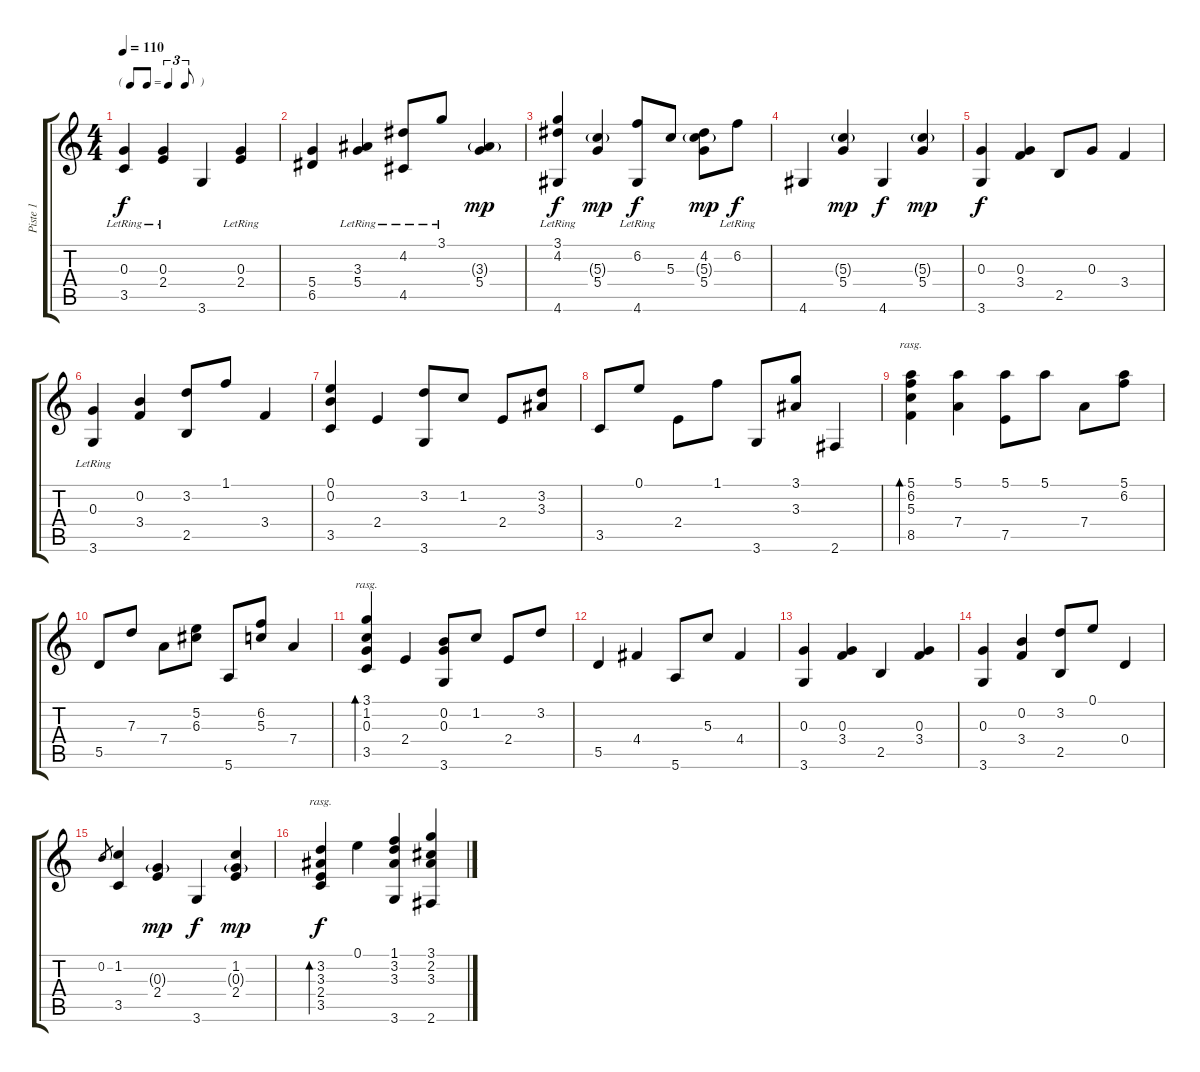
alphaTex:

\track ("Piste 1" "Piste 1") {instrument electricbasspick}
\staff {score tabs}
\tuning (E4 B3 G3 D3 A2 E2) {hide}
\ts (4 4)
\tf triplet8th
\tempo 110
\clef g2
\ks c
(0.3{lr} 3.5).4{dy f} (0.3{lr} 2.4).4 3.6.4 (0.3{lr} 2.4).4 |
(5.4 6.5).4 (3.3{lr} 5.4).4 (4.2{lr} 4.5).8 3.1{lr}.8 (3.3{g} 5.4).4{dy mp} |
(3.1{lr} 4.2{lr} 4.6).4{dy f} (5.3{g} 5.4).4{dy mp} (6.2{lr} 4.6).8{dy f} 5.3.8 (4.2 5.3{g} 5.4).8{dy mp} 6.2{lr}.8{dy f} |
4.6.4 (5.3{g} 5.4).4{dy mp} 4.6.4{dy f} (5.3{g} 5.4).4{dy mp} |
(0.3 3.6).4{dy f} (0.3 3.4).4 2.5.8 0.3.8 3.4.4 |
(0.3{lr} 3.6).4 (0.2 3.4).4 (3.2 2.5).8 1.1.8 3.4.4 |
(0.1 0.2 3.5).4 2.4.4 (3.2 3.6).8 1.2.8 2.4.8 (3.2 3.3).8 |
3.5.8 0.1.8 2.4.8 1.1.8 3.6.8 (3.1 3.3).8 2.6.4 |
(5.1 6.2 5.3 8.5).4{bd 480 rasg ii} (5.1 7.4).4 (5.1 7.5).8 5.1.8 7.4.8 (5.1 6.2).8 |
5.5.8 7.3.8 7.4.8 (5.2 6.3).8 5.6.8 (6.2 5.3).8 7.4.4 |
(3.1 1.2 0.3 3.5).4{bd 480 rasg ii} 2.4.4 (0.2 0.3 3.6).8 1.2.8 2.4.8 3.2.8 |
5.5.4 4.4.4 5.6.8 5.3.8 4.4.4 |
(0.3 3.6).4 (0.3 3.4).4 2.5.4 (0.3 3.4).4 |
(0.3 3.6).4 (0.2 3.4).4 (3.2 2.5).8 0.1.8 0.4.4 |
0.2.8{gr} (1.2 3.5).4 (0.3{g} 2.4).4{dy mp} 3.6.4{dy f} (1.2 0.3{g} 2.4).4{dy mp} |
(3.2 3.3 2.4 3.5).4{bd 480 rasg ii dy f} 0.1.4 (1.1 3.2 3.3 3.6).4 (3.1 2.2 3.3 2.6).4
